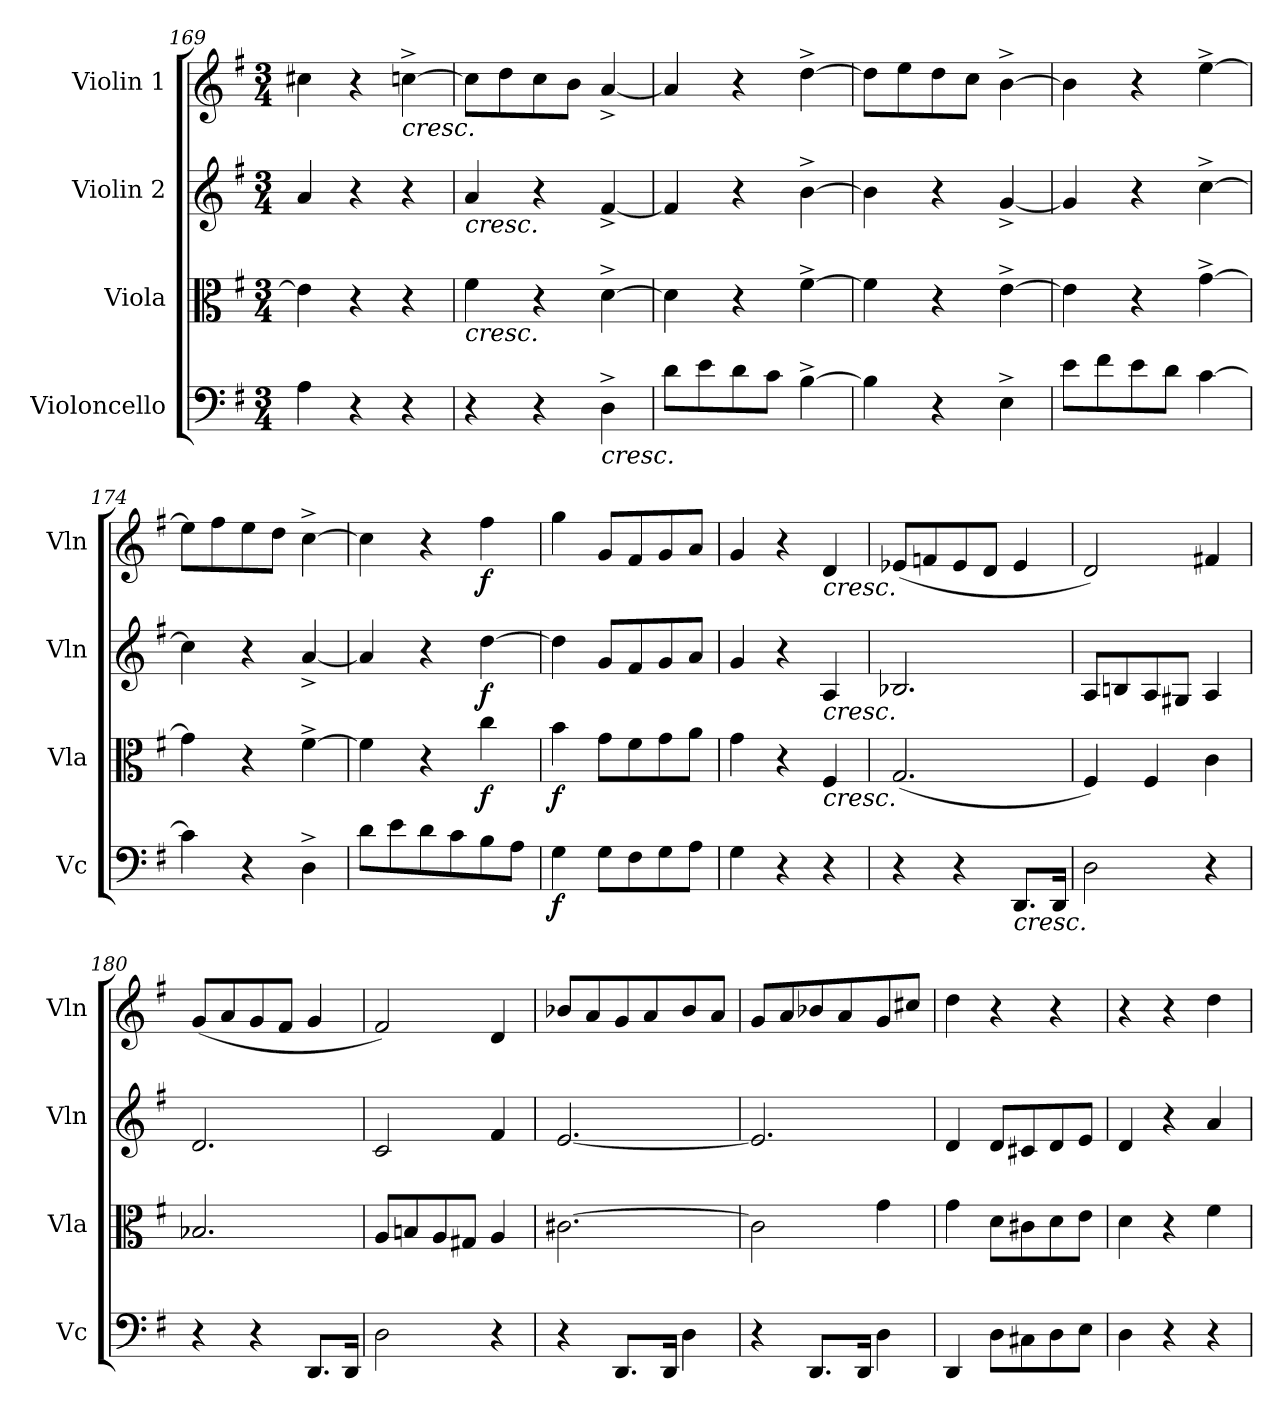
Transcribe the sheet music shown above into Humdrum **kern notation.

**kern	**dynam	**kern	**dynam	**kern	**dynam	**kern	**dynam
*part4	*part4	*part3	*part3	*part2	*part2	*part1	*part1
*staff4	*staff4	*staff3	*staff3	*staff2	*staff2	*staff1	*staff1
*I"Violoncello	*	*I"Viola	*	*I"Violin 2	*	*I"Violin 1	*
*I'Vc	*	*I'Vla	*	*I'Vln	*	*I'Vln	*
!!LO:LB:g=z
*clefF4	*	*clefC3	*	*clefG2	*	*clefG2	*
*k[f#]	*	*k[f#]	*	*k[f#]	*	*k[f#]	*
*M3/4	*	*M3/4	*	*M3/4	*	*M3/4	*
=169	=169	=169	=169	=169	=169	=169	=169
4A\	.	4e\]	.	4a/	.	4cc#X\	.
4r	.	4r	.	4r	.	4r	.
!	!	!	!	!	!	!LO:TX:b:i:t=cresc.	!
4r	.	4r	.	4r	.	[4ccn^\	.
=170	=170	=170	=170	=170	=170	=170	=170
!	!	!	!	!LO:TX:b:i:t=cresc.	!	!	!
!	!	!LO:TX:b:i:t=cresc.	!	!	!	!	!
4r	.	4f#\	.	4a/	.	8cc\L]	.
.	.	.	.	.	.	8dd\	.
4r	.	4r	.	4r	.	8cc\	.
.	.	.	.	.	.	8b\J	.
!LO:TX:b:i:t=cresc.	!	!	!	!	!	!	!
4D^\	.	[4d^\	.	[4f#^/	.	[4a^/	.
=171	=171	=171	=171	=171	=171	=171	=171
8d\L	.	4d\]	.	4f#/]	.	4a/]	.
8e\	.	.	.	.	.	.	.
8d\	.	4r	.	4r	.	4r	.
8c\J	.	.	.	.	.	.	.
[4B^\	.	[4f#^\	.	[4b^\	.	[4dd^\	.
=172	=172	=172	=172	=172	=172	=172	=172
4B\]	.	4f#\]	.	4b\]	.	8dd\L]	.
.	.	.	.	.	.	8ee\	.
4r	.	4r	.	4r	.	8dd\	.
.	.	.	.	.	.	8cc\J	.
4E^\	.	[4e^\	.	[4g^/	.	[4b^\	.
=173	=173	=173	=173	=173	=173	=173	=173
8e\L	.	4e\]	.	4g/]	.	4b\]	.
8f#\	.	.	.	.	.	.	.
8e\	.	4r	.	4r	.	4r	.
8d\J	.	.	.	.	.	.	.
[4c\	.	[4g^\	.	[4cc^\	.	[4ee^\	.
=174	=174	=174	=174	=174	=174	=174	=174
4c\]	.	4g\]	.	4cc\]	.	8ee\L]	.
.	.	.	.	.	.	8ff#\	.
4r	.	4r	.	4r	.	8ee\	.
.	.	.	.	.	.	8dd\J	.
4D^\	.	[4f#^\	.	[4a^/	.	[4cc^\	.
=175	=175	=175	=175	=175	=175	=175	=175
8d\L	.	4f#\]	.	4a/]	.	4cc\]	.
8e\	.	.	.	.	.	.	.
8d\	.	4r	.	4r	.	4r	.
8c\	.	.	.	.	.	.	.
!	!	!	!LO:DY:b	!	!LO:DY:b	!	!LO:DY:b
8B\	.	4cc\	f	[4dd\	f	4ff#\	f
8A\J	.	.	.	.	.	.	.
=176	=176	=176	=176	=176	=176	=176	=176
!	!LO:DY:b	!	!LO:DY:b	!	!	!	!
4G\	f	4b\	f	4dd\]	.	4gg\	.
8G\L	.	8g\L	.	8g/L	.	8g/L	.
8F#\	.	8f#\	.	8f#/	.	8f#/	.
8G\	.	8g\	.	8g/	.	8g/	.
8A\J	.	8a\J	.	8a/J	.	8a/J	.
!!LO:LB:g=z
=177	=177	=177	=177	=177	=177	=177	=177
4G\	.	4g\	.	4g/	.	4g/	.
4r	.	4r	.	4r	.	4r	.
!	!	!	!	!	!	!LO:TX:b:i:t=cresc.	!
!	!	!	!	!LO:TX:b:i:t=cresc.	!	!	!
!	!	!LO:TX:b:i:t=cresc.	!	!	!	!	!
4r	.	4F#/	.	4A/	.	4d/	.
!!LO:PB:g=z
=178	=178	=178	=178	=178	=178	=178	=178
4r	.	(2.G/	.	2.B-X/	.	(8e-X/L	.
.	.	.	.	.	.	8fn/	.
4r	.	.	.	.	.	8e-/	.
.	.	.	.	.	.	8d/J	.
!LO:TX:b:i:t=cresc.	!	!	!	!	!	!	!
8.DD/L	.	.	.	.	.	4e-/	.
16DD/Jk	.	.	.	.	.	.	.
=179	=179	=179	=179	=179	=179	=179	=179
2D\	.	4F#/)	.	8A/L	.	2d/)	.
.	.	.	.	8Bn/	.	.	.
.	.	4F#/	.	8A/	.	.	.
.	.	.	.	8G#X/J	.	.	.
4r	.	4c\	.	4A/	.	4f#X/	.
=180	=180	=180	=180	=180	=180	=180	=180
4r	.	2.B-X/	.	2.d/	.	(8g/L	.
.	.	.	.	.	.	8a/	.
4r	.	.	.	.	.	8g/	.
.	.	.	.	.	.	8f#/J	.
8.DD/L	.	.	.	.	.	4g/	.
16DD/Jk	.	.	.	.	.	.	.
=181	=181	=181	=181	=181	=181	=181	=181
2D\	.	8A/L	.	2c/	.	2f#/)	.
.	.	8Bn/	.	.	.	.	.
.	.	8A/	.	.	.	.	.
.	.	8G#X/J	.	.	.	.	.
4r	.	4A/	.	4f#/	.	4d/	.
=182	=182	=182	=182	=182	=182	=182	=182
4r	.	[2.c#X\	.	[2.e/	.	8b-X/L	.
.	.	.	.	.	.	8a/	.
8.DD/L	.	.	.	.	.	8g/	.
.	.	.	.	.	.	8a/	.
16DD/Jk	.	.	.	.	.	.	.
4D\	.	.	.	.	.	8b-/	.
.	.	.	.	.	.	8a/J	.
=183	=183	=183	=183	=183	=183	=183	=183
4r	.	2c#\]	.	2.e/]	.	8g/L	.
.	.	.	.	.	.	8a/	.
8.DD/L	.	.	.	.	.	8b-X/	.
.	.	.	.	.	.	8a/	.
16DD/Jk	.	.	.	.	.	.	.
4D\	.	4g\	.	.	.	8g/	.
.	.	.	.	.	.	8cc#X/J	.
=184	=184	=184	=184	=184	=184	=184	=184
4DD/	.	4g\	.	4d/	.	4dd\	.
8D\L	.	8d\L	.	8d/L	.	4r	.
8C#X\	.	8c#X\	.	8c#X/	.	.	.
8D\	.	8d\	.	8d/	.	4r	.
8E\J	.	8e\J	.	8e/J	.	.	.
!!LO:LB:g=z
=185	=185	=185	=185	=185	=185	=185	=185
4D\	.	4d\	.	4d/	.	4r	.
4r	.	4r	.	4r	.	4r	.
4r	.	4f#\	.	4a/	.	4dd\	.
=	=	=	=	=	=	=	=
*-	*-	*-	*-	*-	*-	*-	*-
